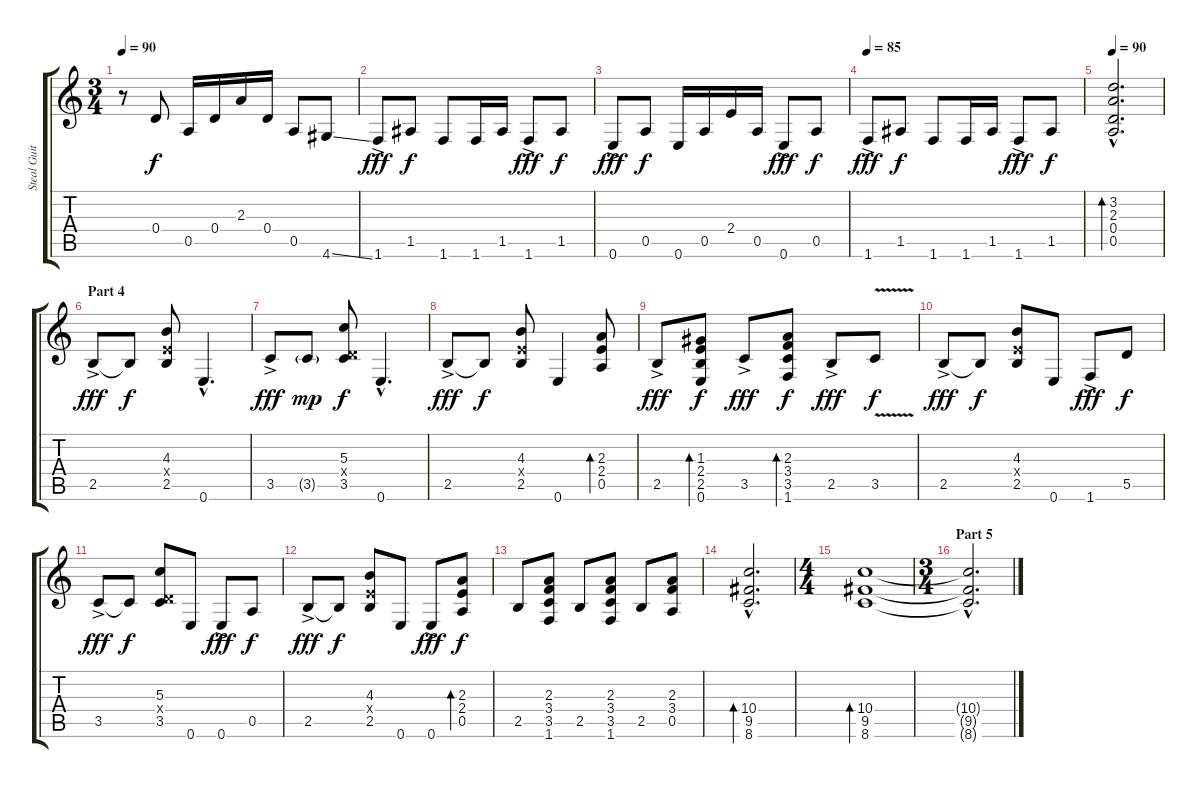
\track ("Steal Guitar (rythm)" "Steal Guit") {instrument acousticguitarsteel}
\staff {score tabs}
\tuning (E4 B3 G3 D3 A2 E2) {hide}
\ts (3 4)
\tempo 90
\clef g2
\ks c
r.8{dy f} 0.4.8 0.5.16 0.4.16 2.3.16 0.4.16 0.5.8 4.6{ss}.8 |
1.6{ac}.8{dy fff} 1.5.8{dy f} 1.6.8 1.6.16 1.5.16 1.6{ac}.8{dy fff} 1.5.8{dy f} |
0.6{ac}.8{dy fff} 0.5.8{dy f} 0.6.16 0.5.16 2.4.16 0.5.16 0.6{ac}.8{dy fff} 0.5.8{dy f} |
\tempo 85
1.6{ac}.8{dy fff} 1.5.8{dy f} 1.6.8 1.6.16 1.5.16 1.6{ac}.8{dy fff} 1.5.8{dy f} |
\tempo 90
(3.2{hac} 2.3{hac} 0.4{hac} 0.5{hac}).2{d bd 240} |
\section ("" "Part 4")
2.5{ac}.8{dy fff} 2.5{t}.8{dy f} (4.3 2.4{x} 2.5).8 0.6{hac}.4{d} |
3.5{ac}.8{dy fff} 3.5{g}.8{dy mp} (5.3 0.4{x} 3.5).8{dy f} 0.6{hac}.4{d} |
2.5{ac}.8{dy fff} 2.5{t}.8{dy f} (4.3 2.4{x} 2.5).8 0.6.4 (2.3 2.4 0.5).8{bd 120} |
2.5{ac}.8{dy fff} (1.3 2.4 2.5 0.6).8{bd 120 dy f} 3.5{ac}.8{dy fff} (2.3 3.4 3.5 1.6).8{bd 120 dy f} 2.5{ac}.8{dy fff} 3.5{v}.8{dy f} |
2.5{ac}.8{dy fff} 2.5{t}.8{dy f} (4.3 2.4{x} 2.5).8 0.6.8 1.6{ac}.8{dy fff} 5.5.8{dy f} |
3.5{ac}.8{dy fff} 3.5{t}.8{dy f} (5.3 0.4{x} 3.5).8 0.6.8 0.6{ac}.8{dy fff} 0.5.8{dy f} |
2.5{ac}.8{dy fff} 2.5{t}.8{dy f} (4.3 2.4{x} 2.5).8 0.6.8 0.6{ac}.8{dy fff} (2.3 2.4 0.5).8{bd 240 dy f} |
2.5.8 (2.3 3.4 3.5 1.6).8 2.5.8 (2.3 3.4 3.5 1.6).8 2.5.8 (2.3 3.4 0.5).8 |
(10.4{hac} 9.5{hac} 8.6{hac}).2{d bd 480} |
\ts (4 4)
(10.4 9.5 8.6).1{bd 480} |
\ts (3 4)
\section ("" "Part 5")
(10.4{hac t} 9.5{hac t} 8.6{hac t}).2{d}
